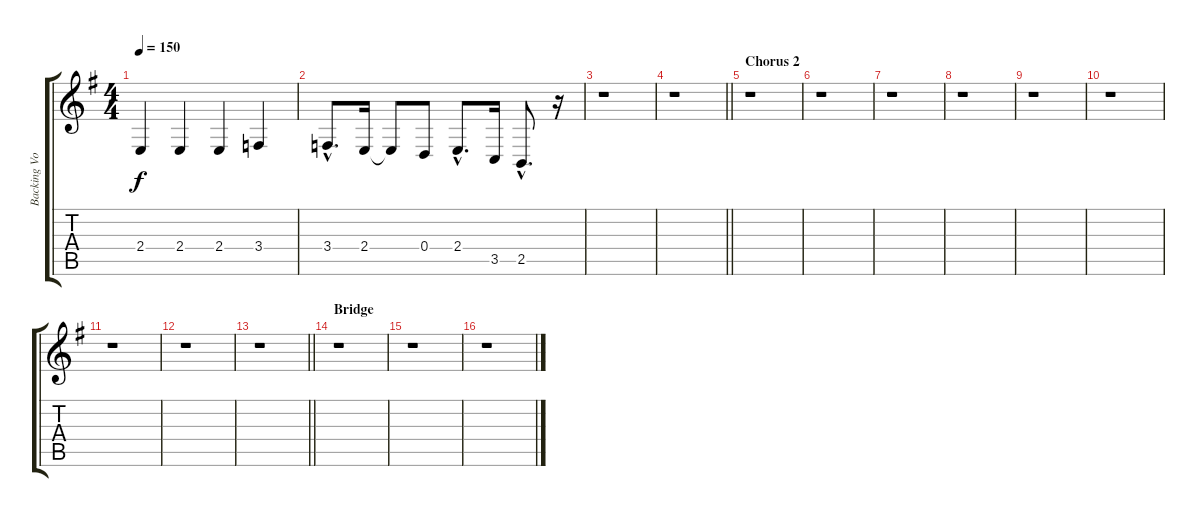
\track ("Backing Vocals" "Backing Vo") {instrument bassoon}
\staff {score tabs}
\tuning (E4 B3 G3 D3 A2 E2) {hide}
\ts (4 4)
\tempo 150
\clef g2
\ks eminor
2.4.4{dy f} 2.4.4 2.4.4 3.4.4 |
3.4{hac}.8{d} 2.4.16 2.4{t}.8 0.4.8 2.4{hac}.8{d} 3.5.16 2.5{hac}.8{d} r.16 |
r.1 |
\barLineRight lightlight
r.1 |
\section ("" "Chorus 2")
r.1 |
r.1 |
r.1 |
r.1 |
r.1 |
r.1 |
r.1 |
r.1 |
\barLineRight lightlight
r.1 |
\section ("" "Bridge")
r.1 |
r.1 |
r.1
